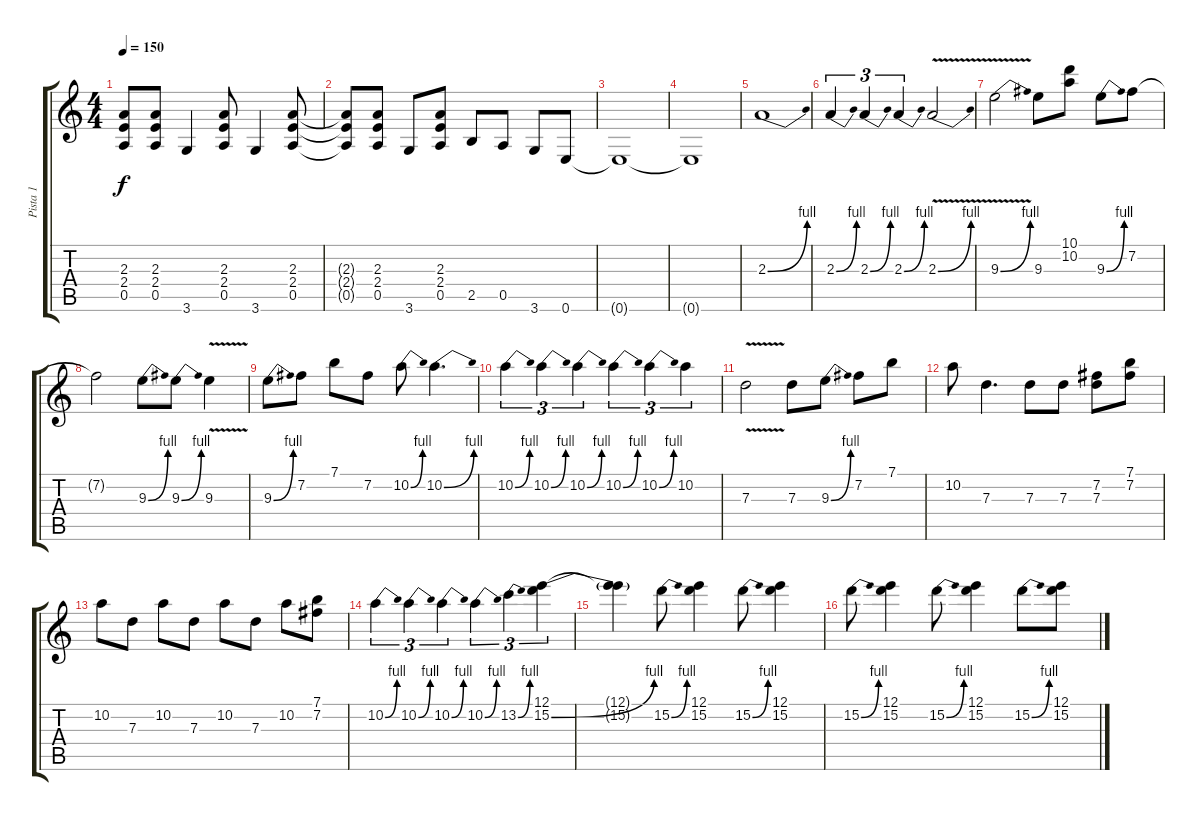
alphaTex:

\track ("Pista 1" "Pista 1") {instrument distortionguitar}
\staff {score tabs}
\tuning (E4 B3 G3 D3 A2 E2) {hide}
\ts (4 4)
\tempo 150
\clef g2
\ks c
(2.3{t} 2.4{t} 0.5{t}).8{dy f} (2.3 2.4 0.5).8 3.6.4 (2.3 2.4 0.5).8 3.6.4 (2.3 2.4 0.5).8 |
(2.3{t} 2.4{t} 0.5{t}).8 (2.3 2.4 0.5).8 3.6.8 (2.3 2.4 0.5).8 2.5.8 0.5.8 3.6.8 0.6.8 |
0.6{t}.1 |
0.6{t}.1 |
2.3{be (bend 0 0 60 4)}.1 |
2.3{be (bend 0 0 60 4)}.4{tu (3 2)} 2.3{be (bend 0 0 60 4)}.4{tu (3 2)} 2.3{be (bend 0 0 60 4)}.4{tu (3 2)} 2.3{be (bend 0 0 60 4) v}.2 |
9.3{be (bend 0 0 60 4) v}.2 9.3.8 (10.1 10.2).8 9.3{be (bend 0 0 60 4)}.8 7.2.8 |
7.2{t}.2 9.3{be (bend 0 0 60 4)}.8 9.3{be (bend 0 0 60 4)}.8 9.3{v}.4 |
9.3{be (bend 0 0 60 4)}.8 7.2.8 7.1.8 7.2.8 10.2{be (bend 0 0 60 4)}.8 10.2{be (bend 0 0 60 4)}.4{d} |
10.2{be (bend 0 0 60 4)}.4{tu (3 2)} 10.2{be (bend 0 0 60 4)}.4{tu (3 2)} 10.2{be (bend 0 0 60 4)}.4{tu (3 2)} 10.2{be (bend 0 0 60 4)}.4{tu (3 2)} 10.2{be (bend 0 0 60 4)}.4{tu (3 2)} 10.2.4{tu (3 2)} |
7.3{v}.2 7.3.8 9.3{be (bend 0 0 60 4)}.8 7.2.8 7.1.8 |
10.2.8 7.3.4{d} 7.3.8 7.3.8 (7.2 7.3).8 (7.1 7.2).8 |
10.2.8 7.3.8 10.2.8 7.3.8 10.2.8 7.3.8 10.2.8 (7.1 7.2).8 |
10.2{be (bend 0 0 60 4)}.4{tu (3 2)} 10.2{be (bend 0 0 60 4)}.4{tu (3 2)} 10.2{be (bend 0 0 60 4)}.4{tu (3 2)} 10.2{be (bend 0 0 60 4)}.4{tu (3 2)} 13.2{be (bend 0 0 60 4)}.4{tu (3 2)} (12.1 15.2{be (bend 0 0 60 4)}).4{tu (3 2)} |
(12.1{t} 15.2{t}).4 15.2{be (bend 0 0 60 4)}.8 (12.1 15.2).4 15.2{be (bend 0 0 60 4)}.8 (12.1 15.2).4 |
15.2{be (bend 0 0 60 4)}.8 (12.1 15.2).4 15.2{be (bend 0 0 60 4)}.8 (12.1 15.2).4 15.2{be (bend 0 0 60 4)}.8 (12.1 15.2).8
